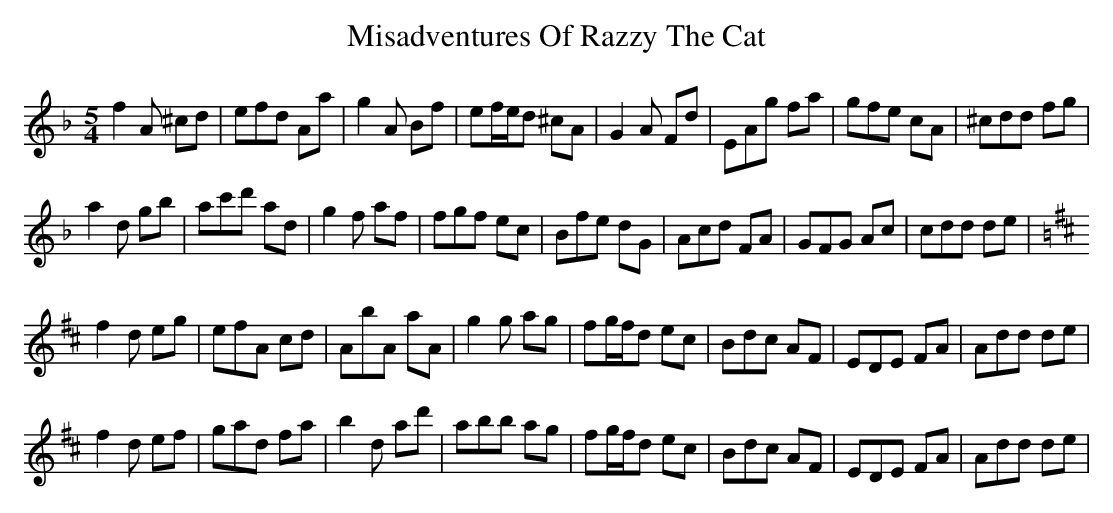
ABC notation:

X:1
T: Misadventures Of Razzy The Cat
M: 6/8
L: 1/8
K: Dmin
M:5/4
f2A ^cd|efd Aa|g2A Bf|ef/e/d ^cA|G2A Fd|EAg fa|gfe cA|^cdd fg|
a2d gb|ac'd' ad|g2f af|fgf ec|Bfe dG|Acd FA|GFG Ac|cdd de|
K:D
f2d eg|efA cd|AbA aA|g2g ag|fg/f/d ec|Bdc AF|EDE FA|Add de|
f2d ef|gad fa|b2d ad'|abb ag|fg/f/d ec|Bdc AF|EDE FA|Add de|
